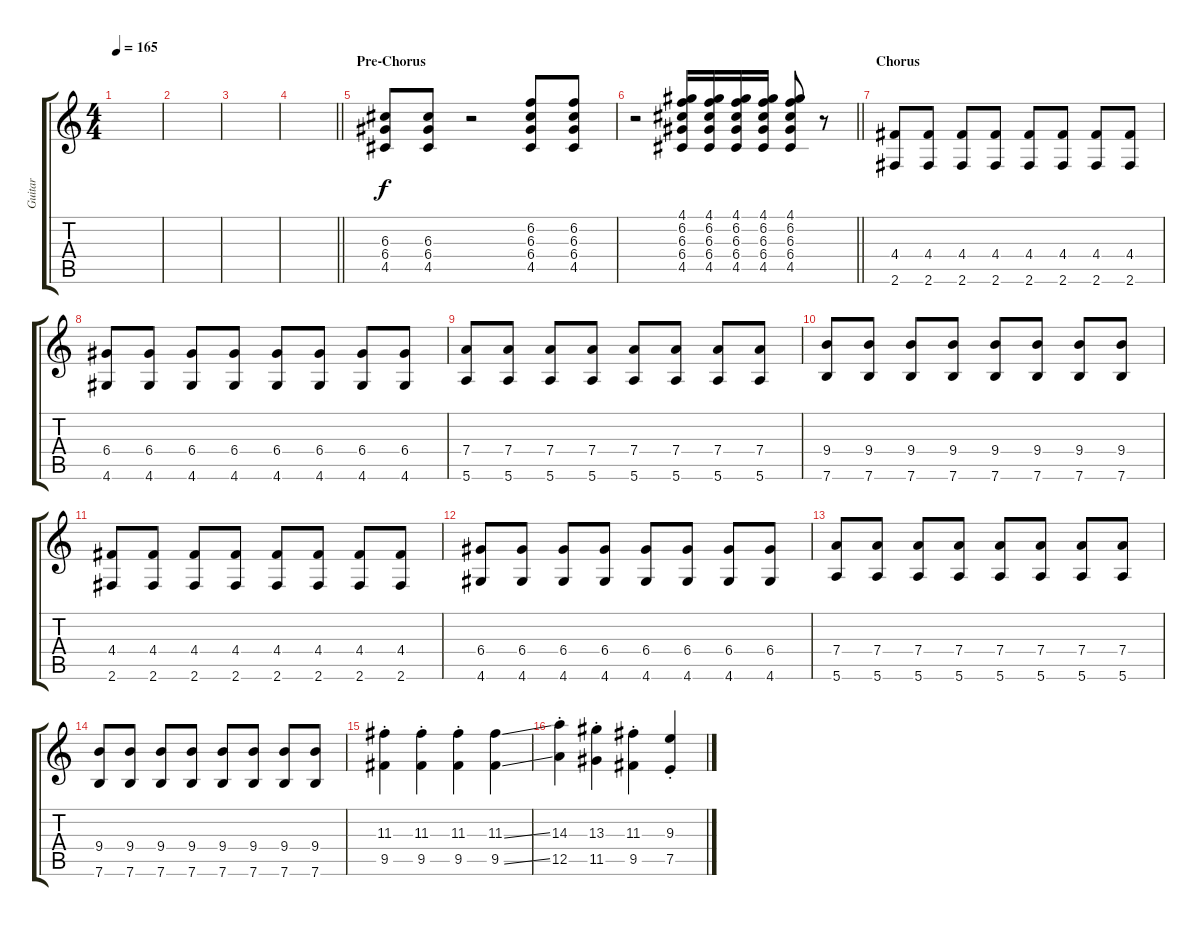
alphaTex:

\track ("Guitar" "Guitar") {instrument overdrivenguitar}
\staff {score tabs}
\tuning (E4 B3 G3 D3 A2 E2) {hide}
\ts (4 4)
\tempo 165
\clef g2
\ks c
|
|
|
\barLineRight lightlight
|
\section ("" "Pre-Chorus")
(6.3 6.4 4.5).8 (6.3 6.4 4.5).8 r.2 (6.2 6.3 6.4 4.5).8 (6.2 6.3 6.4 4.5).8 |
\barLineRight lightlight
r.2 (4.1 6.2 6.3 6.4 4.5).16 (4.1 6.2 6.3 6.4 4.5).16 (4.1 6.2 6.3 6.4 4.5).16 (4.1 6.2 6.3 6.4 4.5).16 (4.1 6.2 6.3 6.4 4.5).8 r.8 |
\section ("" "Chorus")
(4.4 2.6).8 (4.4 2.6).8 (4.4 2.6).8 (4.4 2.6).8 (4.4 2.6).8 (4.4 2.6).8 (4.4 2.6).8 (4.4 2.6).8 |
(6.4 4.6).8 (6.4 4.6).8 (6.4 4.6).8 (6.4 4.6).8 (6.4 4.6).8 (6.4 4.6).8 (6.4 4.6).8 (6.4 4.6).8 |
(7.4 5.6).8 (7.4 5.6).8 (7.4 5.6).8 (7.4 5.6).8 (7.4 5.6).8 (7.4 5.6).8 (7.4 5.6).8 (7.4 5.6).8 |
(9.4 7.6).8 (9.4 7.6).8 (9.4 7.6).8 (9.4 7.6).8 (9.4 7.6).8 (9.4 7.6).8 (9.4 7.6).8 (9.4 7.6).8 |
(4.4 2.6).8 (4.4 2.6).8 (4.4 2.6).8 (4.4 2.6).8 (4.4 2.6).8 (4.4 2.6).8 (4.4 2.6).8 (4.4 2.6).8 |
(6.4 4.6).8 (6.4 4.6).8 (6.4 4.6).8 (6.4 4.6).8 (6.4 4.6).8 (6.4 4.6).8 (6.4 4.6).8 (6.4 4.6).8 |
(7.4 5.6).8 (7.4 5.6).8 (7.4 5.6).8 (7.4 5.6).8 (7.4 5.6).8 (7.4 5.6).8 (7.4 5.6).8 (7.4 5.6).8 |
(9.4 7.6).8 (9.4 7.6).8 (9.4 7.6).8 (9.4 7.6).8 (9.4 7.6).8 (9.4 7.6).8 (9.4 7.6).8 (9.4 7.6).8 |
(11.3{st} 9.5{st}).4{volume 15} (11.3{st} 9.5{st}).4 (11.3{st} 9.5{st}).4 (11.3{ss} 9.5{ss}).4 |
(14.3{st} 12.5{st}).4 (13.3{st} 11.5{st}).4 (11.3{st} 9.5{st}).4 (9.3{st} 7.5{st}).4
